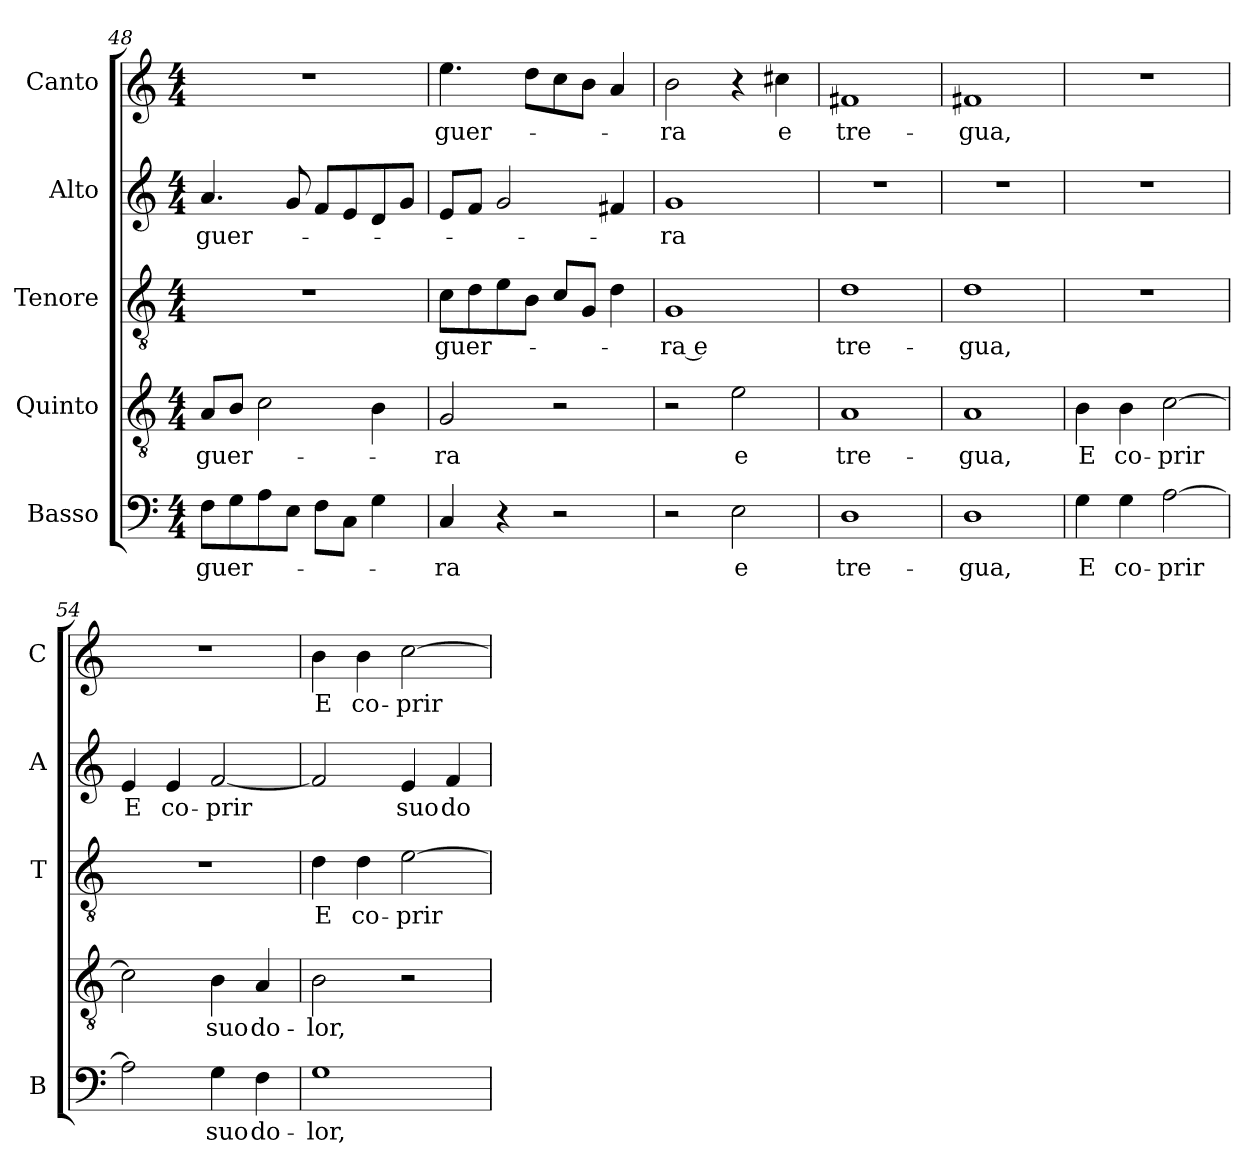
**kern	**text	**kern	**text	**kern	**text	**kern	**text	**kern	**text
*part5	*part5	*part4	*part4	*part3	*part3	*part2	*part2	*part1	*part1
*staff5	*staff5	*staff4	*staff4	*staff3	*staff3	*staff2	*staff2	*staff1	*staff1
*I"Basso	*	*I"Quinto	*	*I"Tenore	*	*I"Alto	*	*I"Canto	*
*I'B	*	*	*	*I'T	*	*I'A	*	*I'C	*
*clefF4	*	*clefGv2	*	*clefGv2	*	*clefG2	*	*clefG2	*
*k[]	*	*k[]	*	*k[]	*	*k[]	*	*k[]	*
*C:	*	*C:	*	*C:	*	*C:	*	*C:	*
*M4/4	*	*M4/4	*	*M4/4	*	*M4/4	*	*M4/4	*
=48	=48	=48	=48	=48	=48	=48	=48	=48	=48
!	!LO:LY:b	!	!	!	!	!	!	!	!
!	!	!	!LO:LY:b	!	!	!	!	!	!
!	!	!	!	!	!	!	!LO:LY:b	!	!
8F\L	guer-	8A/L	guer-	1r	.	4.a/	guer-	1r	.
8G\	.	8B/J	.	.	.	.	.	.	.
8A\	.	2c\	.	.	.	.	.	.	.
8E\J	.	.	.	.	.	8g/	.	.	.
8F\L	.	.	.	.	.	8f/L	.	.	.
8C\J	.	.	.	.	.	8e/	.	.	.
4G\	.	4B\	.	.	.	8d/	.	.	.
.	.	.	.	.	.	8g/J	.	.	.
!!LO:LB:g=z
=49	=49	=49	=49	=49	=49	=49	=49	=49	=49
!	!LO:LY:b	!	!	!	!	!	!	!	!
!	!	!	!LO:LY:b	!	!	!	!	!	!
!	!	!	!	!	!LO:LY:b	!	!	!	!
!	!	!	!	!	!	!	!	!	!LO:LY:b
4C/	-ra	2G/	-ra	8c\L	guer-	8e/L	.	4.ee\	guer-
.	.	.	.	8d\	.	8f/J	.	.	.
4r	.	.	.	8e\	.	2g/	.	.	.
.	.	.	.	8B\J	.	.	.	8dd\L	.
2r	.	2r	.	8c/L	.	.	.	8cc\	.
.	.	.	.	8G/J	.	.	.	8b\J	.
.	.	.	.	4d\	.	4f#X/	.	4a/	.
=50	=50	=50	=50	=50	=50	=50	=50	=50	=50
!	!	!	!	!	!LO:LY:b	!	!	!	!
!	!	!	!	!	!	!	!LO:LY:b	!	!
!	!	!	!	!	!	!	!	!	!LO:LY:b
2r	.	2r	.	1G	-ra e	1g	-ra	2b\	-ra
!	!LO:LY:b	!	!	!	!	!	!	!	!
!	!	!	!LO:LY:b	!	!	!	!	!	!
2E\	e	2e\	e	.	.	.	.	4r	.
!	!	!	!	!	!	!	!	!	!LO:LY:b
.	.	.	.	.	.	.	.	4cc#X\	e
=51	=51	=51	=51	=51	=51	=51	=51	=51	=51
!	!LO:LY:b	!	!	!	!	!	!	!	!
!	!	!	!LO:LY:b	!	!	!	!	!	!
!	!	!	!	!	!LO:LY:b	!	!	!	!
!	!	!	!	!	!	!	!	!	!LO:LY:b
1D	tre-	1A	tre-	1d	tre-	1r	.	1f#X	tre-
=52	=52	=52	=52	=52	=52	=52	=52	=52	=52
!	!LO:LY:b	!	!	!	!	!	!	!	!
!	!	!	!LO:LY:b	!	!	!	!	!	!
!	!	!	!	!	!LO:LY:b	!	!	!	!
!	!	!	!	!	!	!	!	!	!LO:LY:b
1D	-gua,	1A	-gua,	1d	-gua,	1r	.	1f#X	-gua,
=53	=53	=53	=53	=53	=53	=53	=53	=53	=53
!	!LO:LY:b	!	!	!	!	!	!	!	!
!	!	!	!LO:LY:b	!	!	!	!	!	!
4G\	E	4B\	E	1r	.	1r	.	1r	.
!	!LO:LY:b	!	!	!	!	!	!	!	!
!	!	!	!LO:LY:b	!	!	!	!	!	!
4G\	co-	4B\	co-	.	.	.	.	.	.
!	!LO:LY:b	!	!	!	!	!	!	!	!
!	!	!	!LO:LY:b	!	!	!	!	!	!
[2A\	-prir	[2c\	-prir	.	.	.	.	.	.
=54	=54	=54	=54	=54	=54	=54	=54	=54	=54
!	!	!	!	!	!	!	!LO:LY:b	!	!
2A\]	.	2c\]	.	1r	.	4e/	E	1r	.
!	!	!	!	!	!	!	!LO:LY:b	!	!
.	.	.	.	.	.	4e/	co-	.	.
!	!LO:LY:b	!	!	!	!	!	!	!	!
!	!	!	!LO:LY:b	!	!	!	!	!	!
!	!	!	!	!	!	!	!LO:LY:b	!	!
4G\	suo	4B\	suo	.	.	[2f/	-prir	.	.
!	!LO:LY:b	!	!	!	!	!	!	!	!
!	!	!	!LO:LY:b	!	!	!	!	!	!
4F\	do-	4A/	do-	.	.	.	.	.	.
=55	=55	=55	=55	=55	=55	=55	=55	=55	=55
!	!LO:LY:b	!	!	!	!	!	!	!	!
!	!	!	!LO:LY:b	!	!	!	!	!	!
!	!	!	!	!	!LO:LY:b	!	!	!	!
!	!	!	!	!	!	!	!	!	!LO:LY:b
1G	-lor,	2B\	-lor,	4d\	E	2f/]	.	4b\	E
!	!	!	!	!	!LO:LY:b	!	!	!	!
!	!	!	!	!	!	!	!	!	!LO:LY:b
.	.	.	.	4d\	co-	.	.	4b\	co-
!	!	!	!	!	!LO:LY:b	!	!	!	!
!	!	!	!	!	!	!	!LO:LY:b	!	!
!	!	!	!	!	!	!	!	!	!LO:LY:b
.	.	2r	.	[2e\	-prir	4e/	suo	[2cc\	-prir
!	!	!	!	!	!	!	!LO:LY:b	!	!
.	.	.	.	.	.	4f/	do-	.	.
=	=	=	=	=	=	=	=	=	=
*-	*-	*-	*-	*-	*-	*-	*-	*-	*-
